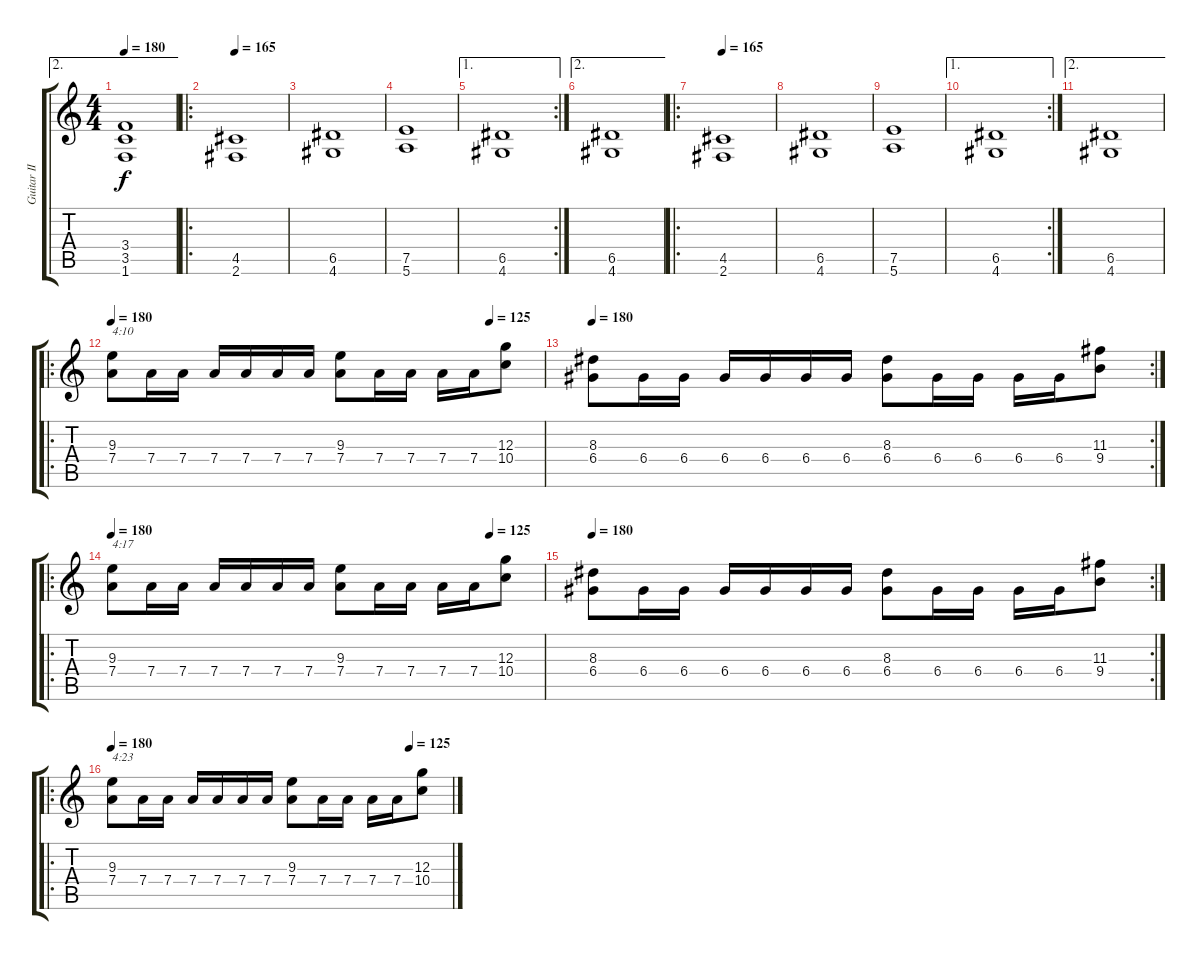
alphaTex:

\track ("Guitar II" "Guitar II") {instrument distortionguitar}
\staff {score tabs}
\tuning (E4 B3 G3 D3 A2 E2) {hide}
\ae 2
\ts (4 4)
\tempo 180
\clef g2
\ks c
(3.4 3.5 1.6).1{dy f} |
\ro
\tempo 165
(4.5 2.6).1 |
(6.5 4.6).1 |
(7.5 5.6).1 |
\ae 1
\rc 2
(6.5 4.6).1 |
\ae 2
(6.5 4.6).1 |
\ro
\tempo 165
(4.5 2.6).1 |
(6.5 4.6).1 |
(7.5 5.6).1 |
\ae 1
\rc 2
(6.5 4.6).1 |
\ae 2
(6.5 4.6).1 |
\ro
\tempo 180
\tempo (125 0.875)
(9.3 7.4).8{txt "4:10"} 7.4.16 7.4.16 7.4.16 7.4.16 7.4.16 7.4.16 (9.3 7.4).8 7.4.16 7.4.16 7.4.16 7.4.16 (12.3 10.4).8 |
\rc 2
\tempo 180
(8.3 6.4).8 6.4.16 6.4.16 6.4.16 6.4.16 6.4.16 6.4.16 (8.3 6.4).8 6.4.16 6.4.16 6.4.16 6.4.16 (11.3 9.4).8 |
\ro
\tempo 180
\tempo (125 0.875)
(9.3 7.4).8{txt "4:17"} 7.4.16 7.4.16 7.4.16 7.4.16 7.4.16 7.4.16 (9.3 7.4).8 7.4.16 7.4.16 7.4.16 7.4.16 (12.3 10.4).8 |
\rc 2
\tempo 180
(8.3 6.4).8 6.4.16 6.4.16 6.4.16 6.4.16 6.4.16 6.4.16 (8.3 6.4).8 6.4.16 6.4.16 6.4.16 6.4.16 (11.3 9.4).8 |
\ro
\tempo 180
\tempo (125 0.875)
(9.3 7.4).8{txt "4:23"} 7.4.16 7.4.16 7.4.16 7.4.16 7.4.16 7.4.16 (9.3 7.4).8 7.4.16 7.4.16 7.4.16 7.4.16 (12.3 10.4).8
